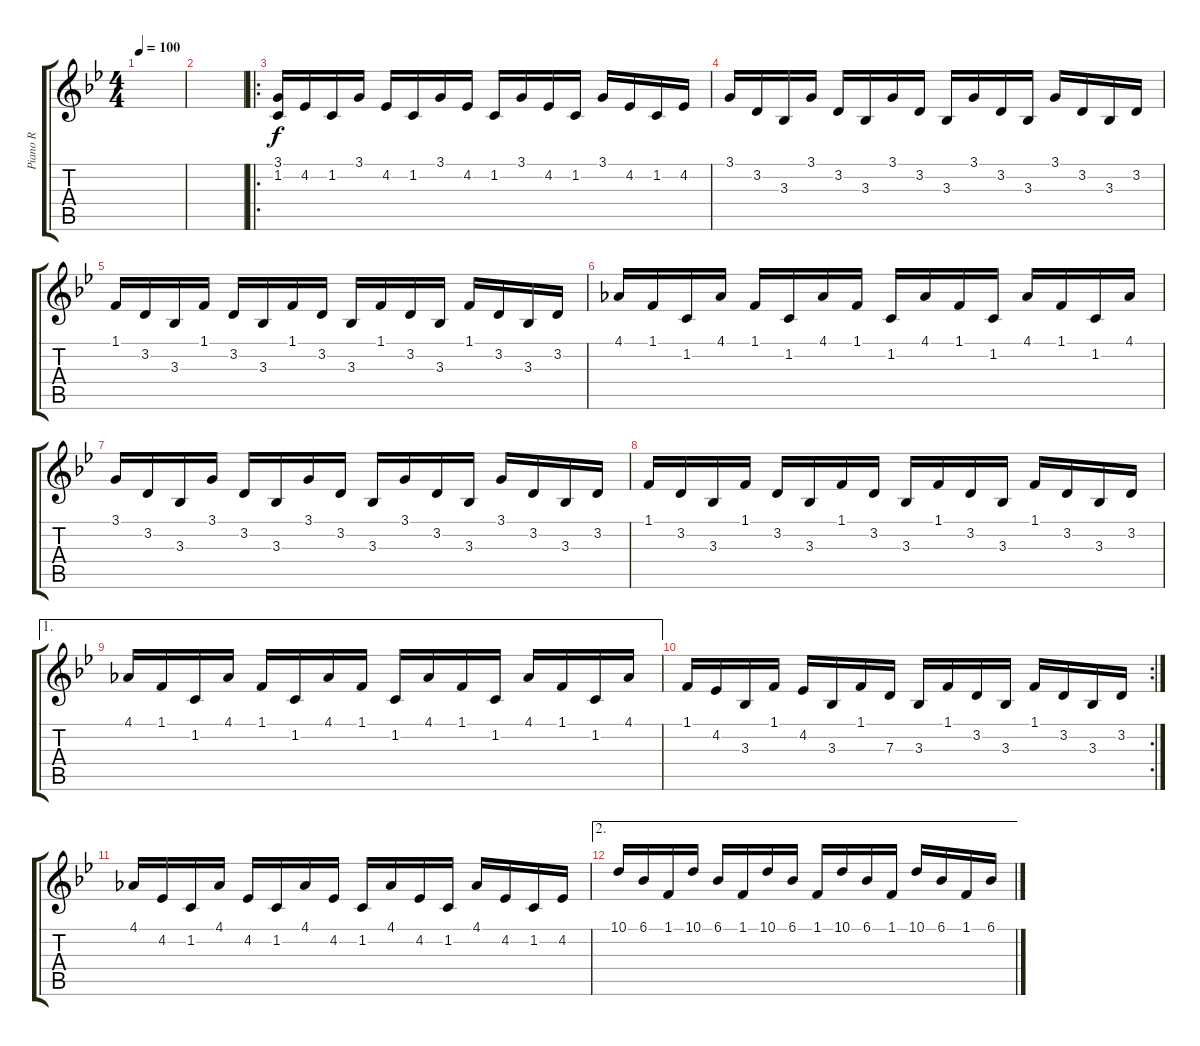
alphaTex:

\track ("Piano R" "Piano R") {instrument acousticgrandpiano}
\staff {score tabs}
\tuning (E4 B3 G3 D3 A2 E2) {hide}
\ts (4 4)
\tempo 100
\clef g2
\ks bb
|
|
\ro
(3.1 1.2).16 4.2.16 1.2.16 3.1.16 4.2.16 1.2.16 3.1.16 4.2.16 1.2.16 3.1.16 4.2.16 1.2.16 3.1.16 4.2.16 1.2.16 4.2.16 |
3.1.16 3.2.16 3.3.16 3.1.16 3.2.16 3.3.16 3.1.16 3.2.16 3.3.16 3.1.16 3.2.16 3.3.16 3.1.16 3.2.16 3.3.16 3.2.16 |
1.1.16 3.2.16 3.3.16 1.1.16 3.2.16 3.3.16 1.1.16 3.2.16 3.3.16 1.1.16 3.2.16 3.3.16 1.1.16 3.2.16 3.3.16 3.2.16 |
4.1.16 1.1.16 1.2.16 4.1.16 1.1.16 1.2.16 4.1.16 1.1.16 1.2.16 4.1.16 1.1.16 1.2.16 4.1.16 1.1.16 1.2.16 4.1.16 |
3.1.16 3.2.16 3.3.16 3.1.16 3.2.16 3.3.16 3.1.16 3.2.16 3.3.16 3.1.16 3.2.16 3.3.16 3.1.16 3.2.16 3.3.16 3.2.16 |
1.1.16 3.2.16 3.3.16 1.1.16 3.2.16 3.3.16 1.1.16 3.2.16 3.3.16 1.1.16 3.2.16 3.3.16 1.1.16 3.2.16 3.3.16 3.2.16 |
\ae 1
4.1.16 1.1.16 1.2.16 4.1.16 1.1.16 1.2.16 4.1.16 1.1.16 1.2.16 4.1.16 1.1.16 1.2.16 4.1.16 1.1.16 1.2.16 4.1.16 |
\rc 2
1.1.16 4.2.16 3.3.16 1.1.16 4.2.16 3.3.16 1.1.16 7.3.16 3.3.16 1.1.16 3.2.16 3.3.16 1.1.16 3.2.16 3.3.16 3.2.16 |
4.1.16 4.2.16 1.2.16 4.1.16 4.2.16 1.2.16 4.1.16 4.2.16 1.2.16 4.1.16 4.2.16 1.2.16 4.1.16 4.2.16 1.2.16 4.2.16 |
\ae 2
10.1.16 6.1.16 1.1.16 10.1.16 6.1.16 1.1.16 10.1.16 6.1.16 1.1.16 10.1.16 6.1.16 1.1.16 10.1.16 6.1.16 1.1.16 6.1.16
